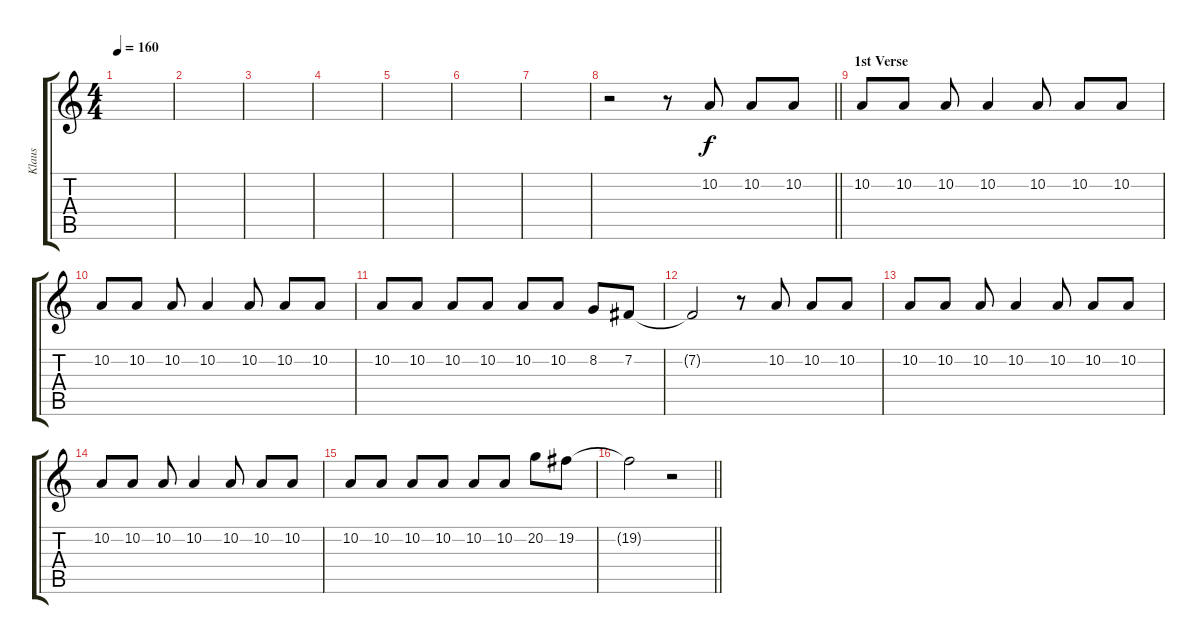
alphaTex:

\track ("Klaus" "Klaus") {instrument englishhorn}
\staff {score tabs}
\tuning (E4 B3 G3 D3 A2 E2) {hide}
\ts (4 4)
\tempo 160
\clef g2
\ks c
|
|
|
|
|
|
|
\barLineRight lightlight
r.2 r.8 10.2.8 10.2.8 10.2.8 |
\section ("" "1st Verse")
10.2.8 10.2.8 10.2.8 10.2.4 10.2.8 10.2.8 10.2.8 |
10.2.8 10.2.8 10.2.8 10.2.4 10.2.8 10.2.8 10.2.8 |
10.2.8 10.2.8 10.2.8 10.2.8 10.2.8 10.2.8 8.2.8 7.2.8 |
7.2{t}.2 r.8 10.2.8 10.2.8 10.2.8 |
10.2.8 10.2.8 10.2.8 10.2.4 10.2.8 10.2.8 10.2.8 |
10.2.8 10.2.8 10.2.8 10.2.4 10.2.8 10.2.8 10.2.8 |
10.2.8 10.2.8 10.2.8 10.2.8 10.2.8 10.2.8 20.2.8 19.2.8 |
\barLineRight lightlight
19.2{t}.2 r.2
